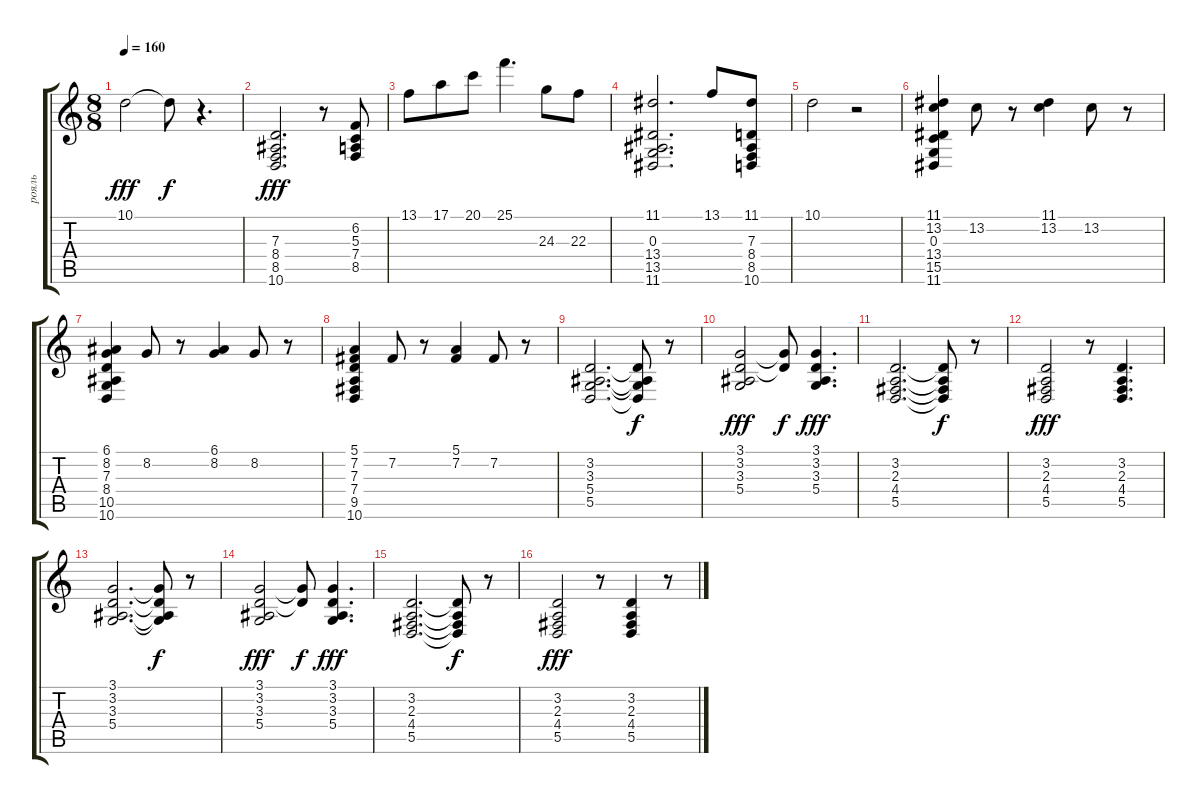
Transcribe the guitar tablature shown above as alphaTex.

\track ("рояль" "рояль") {instrument brightacousticpiano}
\staff {score tabs}
\tuning (E4 B3 G3 D3 A2 E2) {hide}
\ts (8 8)
\tempo 160
\clef g2
\ks c
10.1.2{dy fff} 10.1{t}.8{dy f} r.4{d} |
(7.3 8.4 8.5 10.6).2{d dy fff} r.8 (6.2 5.3 7.4 8.5).8 |
13.1.8 17.1.8 20.1.8 25.1.4{d} 24.3.8 22.3.8 |
(11.1 0.3 13.4 13.5 11.6).2{d} 13.1.8 (11.1 7.3 8.4 8.5 10.6).8 |
10.1.2 r.2 |
(11.1 13.2 0.3 13.4 15.5 11.6).4 13.2.8 r.8 (11.1 13.2).4 13.2.8 r.8 |
(6.1 8.2 7.3 8.4 10.5 10.6).4 8.2.8 r.8 (6.1 8.2).4 8.2.8 r.8 |
(5.1 7.2 7.3 7.4 9.5 10.6).4 7.2.8 r.8 (5.1 7.2).4 7.2.8 r.8 |
(3.2 3.3 5.4 5.5).2{d} (3.2{t} 3.3{t} 5.4{t} 5.5{t}).8{dy f} r.8 |
(3.1 3.2 3.3 5.4).2{dy fff} (3.1{t} 3.2{t}).8{dy f} (3.1 3.2 3.3 5.4).4{d dy fff} |
(3.2 2.3 4.4 5.5).2{d} (3.2{t} 2.3{t} 4.4{t} 5.5{t}).8{dy f} r.8 |
(3.2 2.3 4.4 5.5).2{dy fff} r.8 (3.2 2.3 4.4 5.5).4{d} |
(3.1 3.2 3.3 5.4).2{d} (3.1{t} 3.2{t} 3.3{t} 5.4{t}).8{dy f} r.8 |
(3.1 3.2 3.3 5.4).2{dy fff} (3.1{t} 3.2{t}).8{dy f} (3.1 3.2 3.3 5.4).4{d dy fff} |
(3.2 2.3 4.4 5.5).2{d} (3.2{t} 2.3{t} 4.4{t} 5.5{t}).8{dy f} r.8 |
(3.2 2.3 4.4 5.5).2{dy fff} r.8 (3.2 2.3 4.4 5.5).4 r.8
